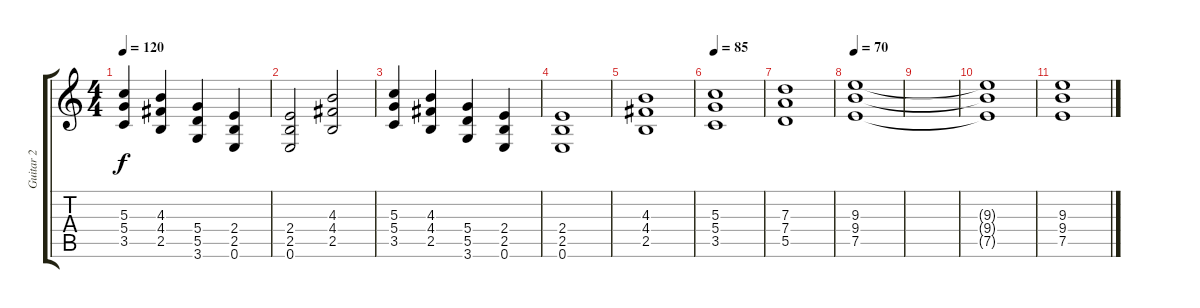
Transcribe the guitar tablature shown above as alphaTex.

\track ("Guitar 2" "Guitar 2") {instrument distortionguitar}
\staff {score tabs}
\tuning (E4 B3 G3 D3 A2 E2) {hide}
\ts (4 4)
\tempo 120
\clef g2
\ks c
(5.3 5.4 3.5).4{dy f} (4.3 4.4 2.5).4 (5.4 5.5 3.6).4 (2.4 2.5 0.6).4 |
(2.4 2.5 0.6).2 (4.3 4.4 2.5).2 |
(5.3 5.4 3.5).4 (4.3 4.4 2.5).4 (5.4 5.5 3.6).4 (2.4 2.5 0.6).4 |
(2.4 2.5 0.6).1 |
(4.3 4.4 2.5).1 |
\tempo 85
(5.3 5.4 3.5).1 |
(7.3 7.4 5.5).1 |
\tempo 70
(9.3 9.4 7.5).1 |
|
(9.3{t} 9.4{t} 7.5{t}).1 |
(9.3 9.4 7.5).1
